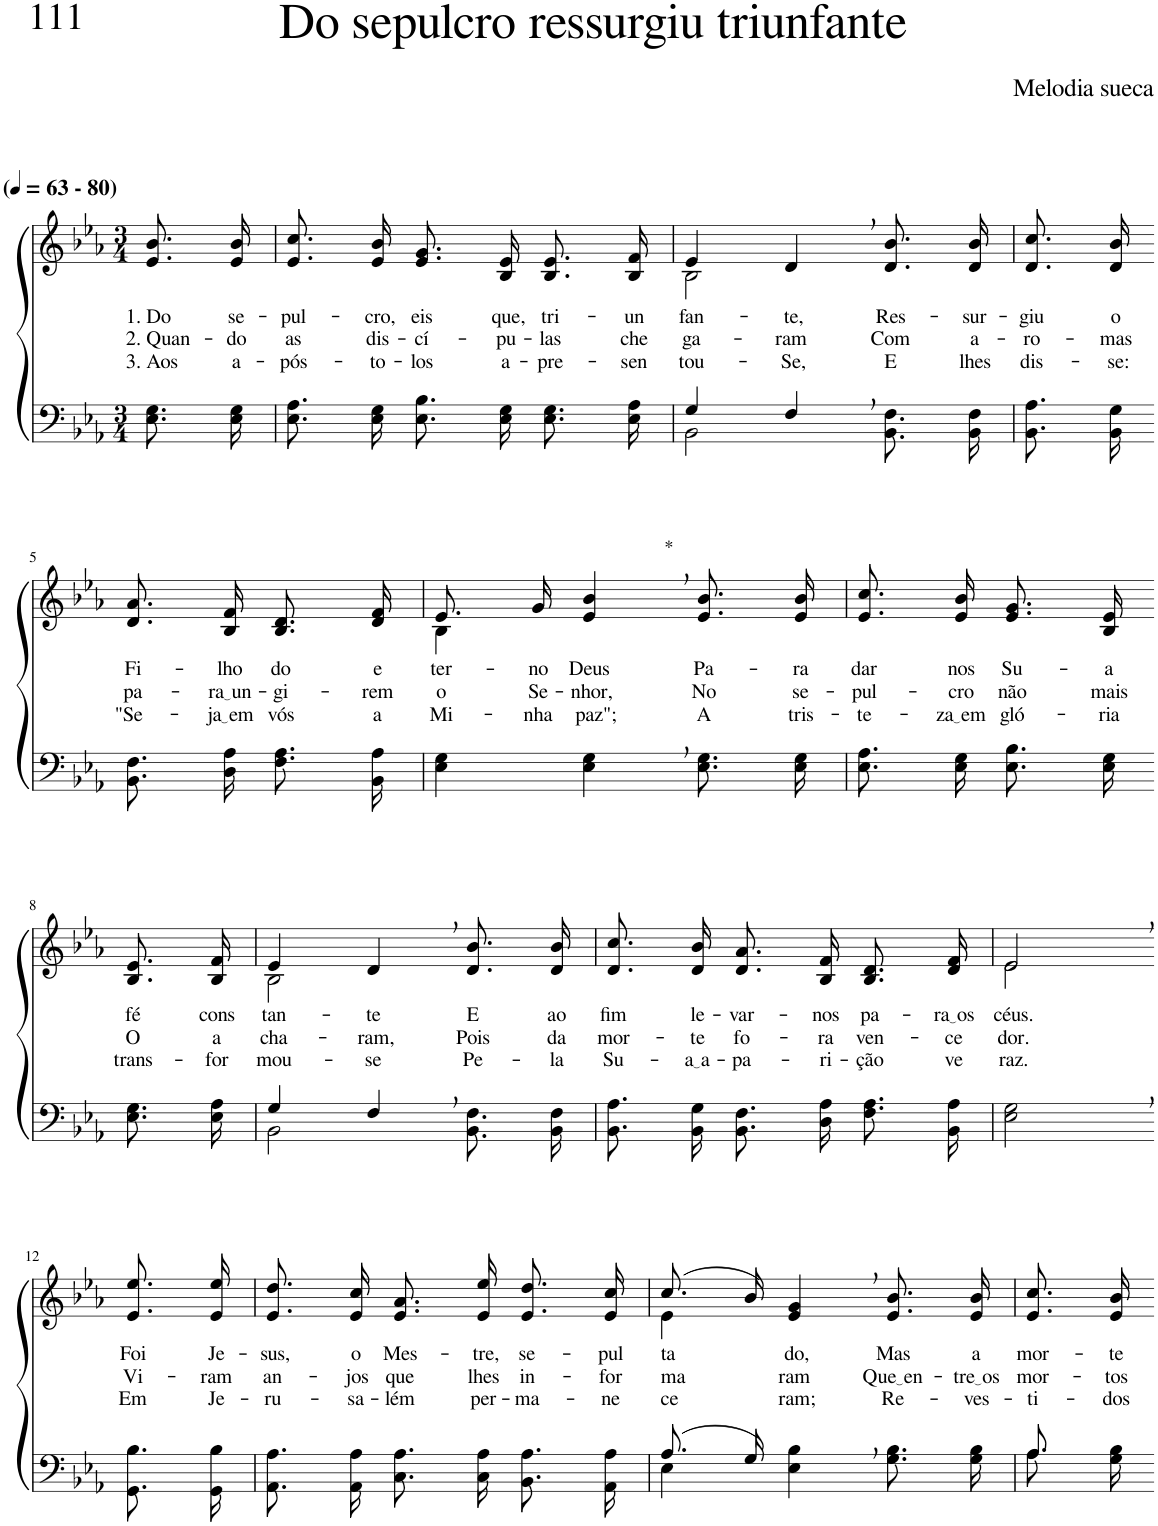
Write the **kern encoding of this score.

**kern	**kern	**text	**text	**text
*part2	*part1	*part1	*part1	*part1
*staff2	*staff1	*staff1	*staff1	*staff1
*I"Parte III e IV	*I"Parte I e II	*	*	*
*clefF4	*clefG2	*	*	*
*k[b-e-a-]	*k[b-e-a-]	*	*	*
*M3/4	*M3/4	*	*	*
*MM63	*MM63	*	*	*
=1	=1	=1	=1	=1
!	!LO:TX:a:B:t=(	!	!	!
!	!LO:TX:a:B:t=- 80)	!	!	!
!	!	!LO:LY:b	!LO:LY:b	!LO:LY:b
8.E-\ 8.G\L	8.e-/ 8.b-/L	1. Do	2. Quan-	3. Aos
!	!	!LO:LY:b	!LO:LY:b	!LO:LY:b
16E-\ 16G\Jk	16e-/ 16b-/Jk	se-	-do	a-
=2	=2	=2	=2	=2
!	!	!LO:LY:b	!LO:LY:b	!LO:LY:b
8.E-\ 8.A-\L	8.e-/ 8.cc/L	-pul-	as	-pós-
!	!	!LO:LY:b	!LO:LY:b	!LO:LY:b
16E-\ 16G\Jk	16e-/ 16b-/Jk	-cro,	dis-	-to-
!	!	!LO:LY:b	!LO:LY:b	!LO:LY:b
8.E-\ 8.B-\L	8.e-/ 8.g/L	eis	-cí-	-los
!	!	!LO:LY:b	!LO:LY:b	!LO:LY:b
16E-\ 16G\Jk	16B-/ 16e-/Jk	que,	-pu-	a-
!	!	!LO:LY:b	!LO:LY:b	!LO:LY:b
8.E-\ 8.G\L	8.B-/ 8.e-/L	tri-	-las	-pre-
!	!	!LO:LY:b	!LO:LY:b	!LO:LY:b
16E-\ 16A-\Jk	16B-/ 16f/Jk	-un-	che-	-sen-
=3	=3	=3	=3	=3
*^	*^	*	*	*
!	!	!	!	!LO:LY:b	!LO:LY:b	!LO:LY:b
4G/	2BB-\	4e-/	2B-\	-fan-	-ga-	-tou-
!	!	!	!	!LO:LY:b	!LO:LY:b	!LO:LY:b
4F,/	.	4d,/	.	-te,	-ram	-Se,
!	!	!	!	!LO:LY:b	!LO:LY:b	!LO:LY:b
4ryy	8.BB-\ 8.F\L	8.d/ 8.b-/L	4ryy	Res-	Com	E
!	!	!	!	!LO:LY:b	!LO:LY:b	!LO:LY:b
.	16BB-\ 16F\Jk	16d/ 16b-/Jk	.	-sur-	a-	lhes
*	*	*v	*v	*	*	*
=4	=4	=4	=4	=4	=4
!	!	!	!LO:LY:b	!LO:LY:b	!LO:LY:b
*v	*v	*	*	*	*
8.BB-\ 8.A-\L	8.d/ 8.cc/L	-giu	-ro-	dis-
!	!	!LO:LY:b	!LO:LY:b	!LO:LY:b
16BB-\ 16G\Jk	16d/ 16b-/Jk	o	-mas	-se:
!!LO:LB:g=z
=5-	=5-	=5-	=5-	=5-
!	!	!LO:LY:b	!LO:LY:b	!LO:LY:b
8.BB-\ 8.F\L	8.d/ 8.a-/L	Fi-	pa-	"Se-
!	!	!LO:LY:b	!LO:LY:b	!LO:LY:b
16D\ 16A-\Jk	16B-/ 16f/Jk	-lho	ra un	ja em
!	!	!LO:LY:b	!LO:LY:b	!LO:LY:b
8.F\ 8.A-\L	8.B-/ 8.d/L	do	-gi-	vós
!	!	!LO:LY:b	!LO:LY:b	!LO:LY:b
16BB-\ 16A-\Jk	16d/ 16f/Jk	e-	-rem	a
=6	=6	=6	=6	=6
*	*^	*	*	*
!	!	!	!LO:LY:b	!LO:LY:b	!LO:LY:b
4E-\ 4G\	8.e-/L	4B-\	-ter-	o	Mi-
!	!	!	!LO:LY:b	!LO:LY:b	!LO:LY:b
.	16g/Jk	.	-no	Se-	-nha
!	!LO:TX:a:t=*	!	!	!	!
!	!	!	!LO:LY:b	!LO:LY:b	!LO:LY:b
4E-\, 4G\,	4e-/, 4b-/,	2ryy	Deus	-nhor,	paz";
!	!	!	!LO:LY:b	!LO:LY:b	!LO:LY:b
8.E-\ 8.G\L	8.e-/ 8.b-/L	.	Pa-	No	A
!	!	!	!LO:LY:b	!LO:LY:b	!LO:LY:b
16E-\ 16G\Jk	16e-/ 16b-/Jk	.	-ra	se-	tris-
*	*v	*v	*	*	*
=7	=7	=7	=7	=7
!	!	!LO:LY:b	!LO:LY:b	!LO:LY:b
8.E-\ 8.A-\L	8.e-/ 8.cc/L	dar	-pul-	-te-
!	!	!LO:LY:b	!LO:LY:b	!LO:LY:b
16E-\ 16G\Jk	16e-/ 16b-/Jk	nos	-cro	za em
!	!	!LO:LY:b	!LO:LY:b	!LO:LY:b
8.E-\ 8.B-\L	8.e-/ 8.g/L	Su-	não	gló-
!	!	!LO:LY:b	!LO:LY:b	!LO:LY:b
16E-\ 16G\Jk	16B-/ 16e-/Jk	-a	mais	-ria
!!LO:LB:g=z
=8-	=8-	=8-	=8-	=8-
!	!	!LO:LY:b	!LO:LY:b	!LO:LY:b
8.E-\ 8.G\L	8.B-/ 8.e-/L	fé	O	trans-
!	!	!LO:LY:b	!LO:LY:b	!LO:LY:b
16E-\ 16A-\Jk	16B-/ 16f/Jk	cons-	a-	-for-
=9	=9	=9	=9	=9
*^	*^	*	*	*
!	!	!	!	!LO:LY:b	!LO:LY:b	!LO:LY:b
4G/	2BB-\	4e-/	2B-\	-tan-	-cha-	-mou-
!	!	!	!	!LO:LY:b	!LO:LY:b	!LO:LY:b
4F,/	.	4d,/	.	-te	-ram,	-se
!	!	!	!	!LO:LY:b	!LO:LY:b	!LO:LY:b
4ryy	8.BB-\ 8.F\L	8.d/ 8.b-/L	4ryy	E	Pois	Pe-
!	!	!	!	!LO:LY:b	!LO:LY:b	!LO:LY:b
.	16BB-\ 16F\Jk	16d/ 16b-/Jk	.	ao	da	-la
*	*	*v	*v	*	*	*
=10	=10	=10	=10	=10	=10
!	!	!	!LO:LY:b	!LO:LY:b	!LO:LY:b
*v	*v	*	*	*	*
8.BB-\ 8.A-\L	8.d/ 8.cc/L	fim	mor-	Su-
!	!	!LO:LY:b	!LO:LY:b	!LO:LY:b
16BB-\ 16G\Jk	16d/ 16b-/Jk	le-	-te	a a
!	!	!LO:LY:b	!LO:LY:b	!LO:LY:b
8.BB-\ 8.F\L	8.d/ 8.a-/L	-var-	fo-	-pa-
!	!	!LO:LY:b	!LO:LY:b	!LO:LY:b
16D\ 16A-\Jk	16B-/ 16f/Jk	-nos	-ra	-ri-
!	!	!LO:LY:b	!LO:LY:b	!LO:LY:b
8.F\ 8.A-\L	8.B-/ 8.d/L	pa-	ven-	-ção
!	!	!LO:LY:b	!LO:LY:b	!LO:LY:b
16BB-\ 16A-\Jk	16d/ 16f/Jk	ra os	-ce	ve-
=11	=11	=11	=11	=11
*	*^	*	*	*
!	!	!	!LO:LY:b	!LO:LY:b	!LO:LY:b
2E-\, 2G\,	2e-,/	2e-\	céus.	dor.	-raz.
!!LO:LB:g=z
=12-	=12-	=12-	=12-	=12-	=12-
!	!	!	!LO:LY:b	!LO:LY:b	!LO:LY:b
*	*v	*v	*	*	*
8.GG\ 8.B-\L	8.e-/ 8.ee-/L	Foi	Vi-	Em
!	!	!LO:LY:b	!LO:LY:b	!LO:LY:b
16GG\ 16B-\Jk	16e-/ 16ee-/Jk	Je-	-ram	Je-
=13	=13	=13	=13	=13
!	!	!LO:LY:b	!LO:LY:b	!LO:LY:b
8.AA-\ 8.A-\L	8.e-/ 8.dd/L	-sus,	an-	-ru-
!	!	!LO:LY:b	!LO:LY:b	!LO:LY:b
16AA-\ 16A-\Jk	16e-/ 16cc/Jk	o	-jos	-sa-
!	!	!LO:LY:b	!LO:LY:b	!LO:LY:b
8.C\ 8.A-\L	8.e-/ 8.a-/L	Mes-	que	-lém
!	!	!LO:LY:b	!LO:LY:b	!LO:LY:b
16C\ 16A-\Jk	16e-/ 16ee-/Jk	-tre,	lhes	per-
!	!	!LO:LY:b	!LO:LY:b	!LO:LY:b
8.BB-\ 8.A-\L	8.e-/ 8.dd/L	se-	in-	-ma-
!	!	!LO:LY:b	!LO:LY:b	!LO:LY:b
16AA-\ 16A-\Jk	16e-/ 16cc/Jk	-pul-	-for-	-ne-
=14	=14	=14	=14	=14
*^	*^	*	*	*
!	!	!	!	!LO:LY:b	!LO:LY:b	!LO:LY:b
(8.A-/L	4E-\	(8.cc/L	4e-\	-ta-	-ma-	-ce-
16G/Jk)	.	16b-/Jk)	.	.	.	.
!	!	!	!	!LO:LY:b	!LO:LY:b	!LO:LY:b
4ryy	4E-\ 4B-\	4e-/, 4g/,	2ryy	-do,	-ram	-ram;
!	!	!	!	!LO:LY:b	!LO:LY:b	!LO:LY:b
4ryy	8.G\ 8.B-\L	8.e-/ 8.b-/L	.	Mas	Que en	Re-
!	!	!	!	!LO:LY:b	!LO:LY:b	!LO:LY:b
.	16G\ 16B-\Jk	16e-/ 16b-/Jk	.	a	tre os	-ves-
*	*	*v	*v	*	*	*
=15	=15	=15	=15	=15	=15
!	!	!	!LO:LY:b	!LO:LY:b	!LO:LY:b
8.A-\L	8.A-/	8.e-/ 8.cc/L	mor-	mor-	-ti-
!	!	!	!LO:LY:b	!LO:LY:b	!LO:LY:b
16G\ 16B-\Jk	16ryy	16e-/ 16b-/Jk	-te	-tos	-dos
*v	*v	*	*	*	*
=-	=-	=-	=-	=-
*-	*-	*-	*-	*-
